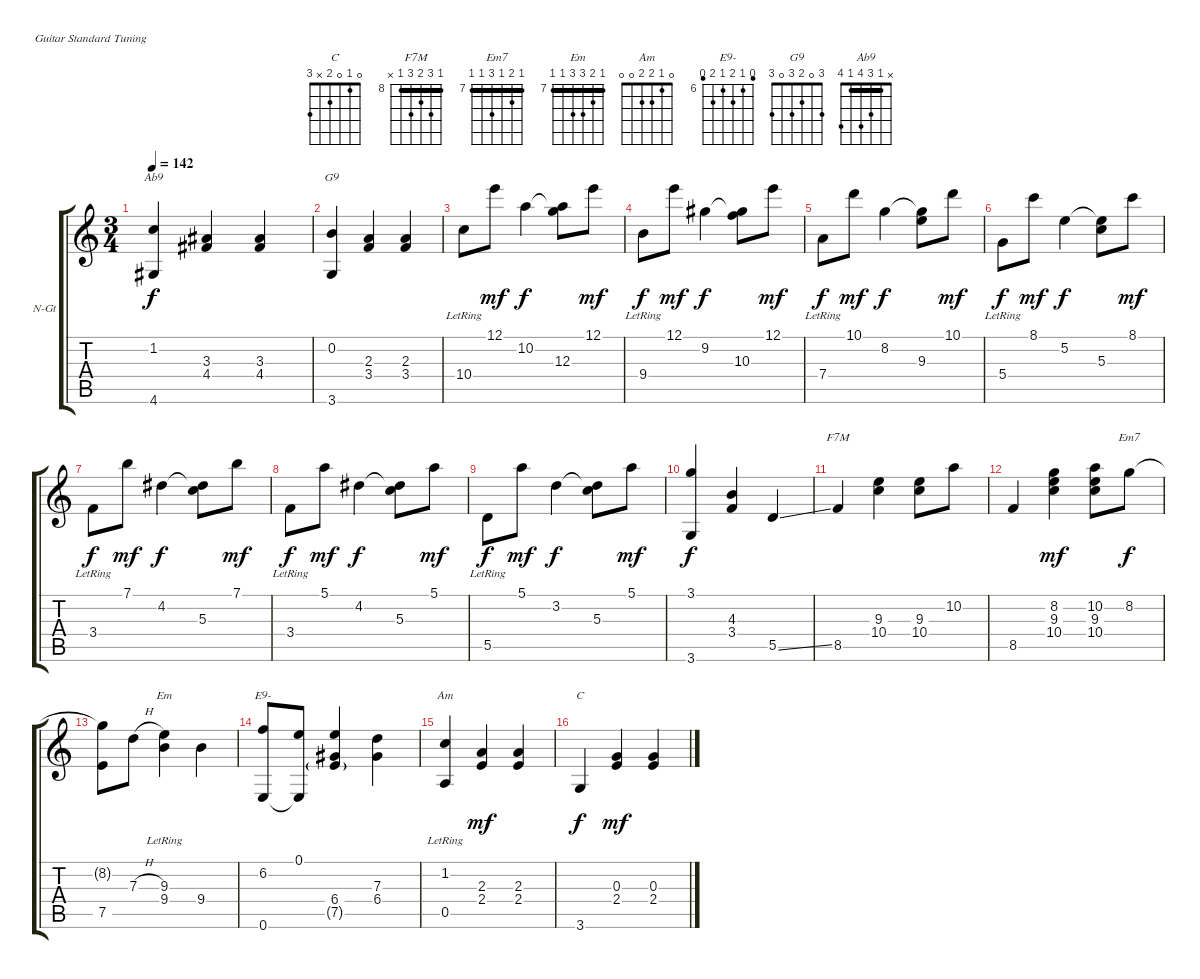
\bracketExtendMode groupsimilarinstruments
\firstSystemTrackNameOrientation horizontal
\otherSystemsTrackNameOrientation horizontal
\track ("Piste 1" "N-Gt") {instrument acousticguitarnylon}
\staff {score tabs}
\tuning (E4 B3 G3 D3 A2 E2)
\chord ("C" 0 1 0 2 x 3) {showfingering false}
\chord ("F7M" 8 10 9 10 8 x) {firstfret 8 showfingering false barre 8}
\chord ("Em7" 7 8 7 9 7 7) {firstfret 7 showfingering false barre (7 7 7)}
\chord ("Em" 7 8 9 9 7 7) {firstfret 7 showfingering false barre (7 7)}
\chord ("Am" 0 1 2 2 0 0) {showfingering false}
\chord ("E9-" 5 6 7 6 7 5) {firstfret 6 showfingering false}
\chord ("G9" 3 0 2 3 0 3) {showfingering false}
\chord ("Ab9" x 1 3 4 1 4) {showfingering false barre 1}
\ts (3 4)
\tempo 142
\clef g2
\ks c
(1.2 4.6).4{ch "Ab9" dy f} (3.3 4.4).4 (3.3 4.4).4 |
(0.2 3.6).4{ch "G9"} (2.3 3.4).4 (2.3 3.4).4 |
10.4{lr}.8 12.1.8{dy mf} 10.2.4{dy f} (10.2{t} 12.3).8 12.1.8{dy mf} |
9.4{lr}.8{dy f} 12.1.8{dy mf} 9.2.4{dy f} (9.2{t} 10.3).8 12.1.8{dy mf} |
7.4{lr}.8{dy f} 10.1.8{dy mf} 8.2.4{dy f} (8.2{t} 9.3).8 10.1.8{dy mf} |
5.4{lr}.8{dy f} 8.1.8{dy mf} 5.2.4{dy f} (5.2{t} 5.3).8 8.1.8{dy mf} |
3.4{lr}.8{dy f} 7.1.8{dy mf} 4.2.4{dy f} (4.2{t} 5.3).8 7.1.8{dy mf} |
3.4{lr}.8{dy f} 5.1.8{dy mf} 4.2.4{dy f} (4.2{t} 5.3).8 5.1.8{dy mf} |
5.5{lr}.8{dy f} 5.1.8{dy mf} 3.2.4{dy f} (3.2{t} 5.3).8 5.1.8{dy mf} |
(3.1 3.6).4{dy f} (4.3 3.4).4 5.5{ss}.4 |
8.5.4{ch "F7M"} (9.3 10.4).4 (9.3 10.4).8 10.2.8 |
8.5.4 (8.2 9.3 10.4).4{dy mf} (10.2 9.3 10.4).8 8.2.8{ch "Em7" dy f} |
(8.2{t} 7.5).8 7.3{h}.8 (9.3{lr} 9.4).4{ch "Em"} 9.4.4 |
(6.2 0.6).8{ch "E9-"} (0.1 0.6{t}).8 (0.1{t} 6.4 7.5{g}).4 (7.3 6.4).4 |
(1.2{lr} 0.5{lr}).4{ch "Am"} (2.3 2.4).4{dy mf} (2.3 2.4).4 |
3.6.4{ch "C" dy f} (0.3 2.4).4{dy mf} (0.3 2.4).4
